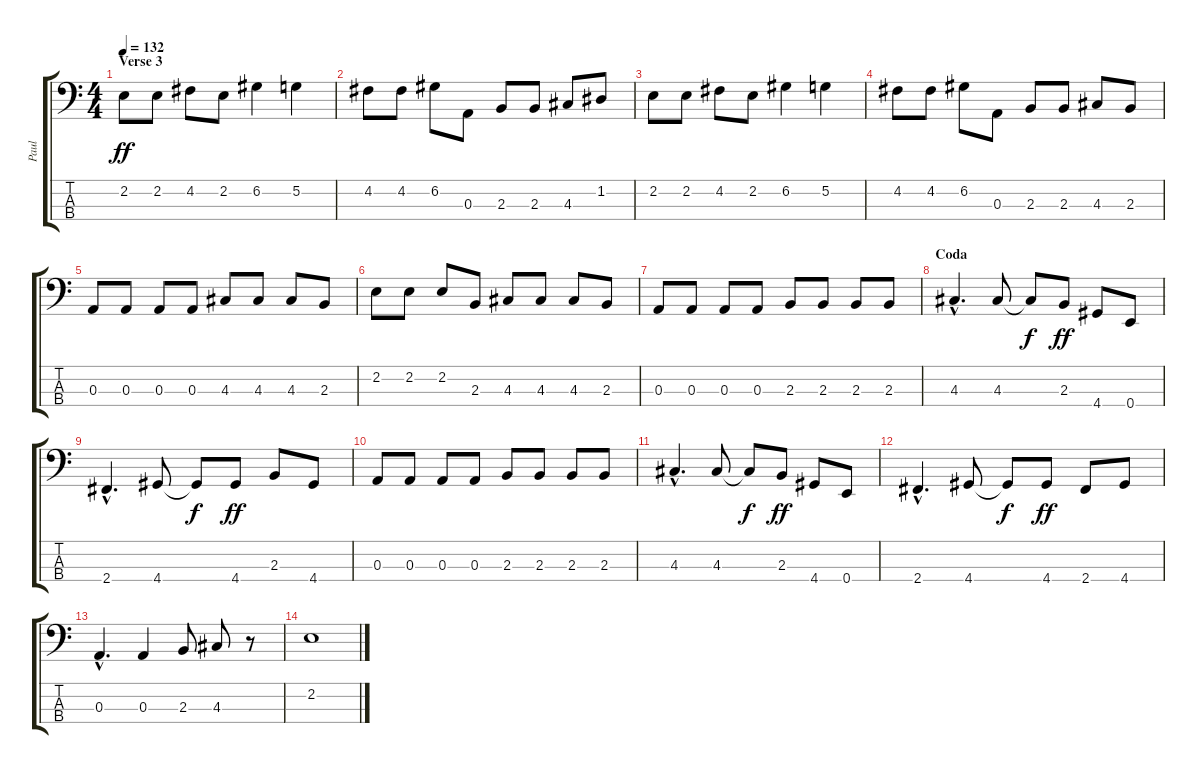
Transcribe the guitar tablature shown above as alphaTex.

\track ("Paul" "Paul") {instrument electricbasspick}
\staff {score tabs}
\tuning (G2 D2 A1 E1) {hide}
\ts (4 4)
\section ("" "Verse 3")
\tempo 132
\clef f4
\ks c
2.2.8{dy ff} 2.2.8 4.2.8 2.2.8 6.2.4 5.2.4 |
4.2.8 4.2.8 6.2.8 0.3.8 2.3.8 2.3.8 4.3.8 1.2.8 |
2.2.8 2.2.8 4.2.8 2.2.8 6.2.4 5.2.4 |
4.2.8 4.2.8 6.2.8 0.3.8 2.3.8 2.3.8 4.3.8 2.3.8 |
0.3.8 0.3.8 0.3.8 0.3.8 4.3.8 4.3.8 4.3.8 2.3.8 |
2.2.8 2.2.8 2.2.8 2.3.8 4.3.8 4.3.8 4.3.8 2.3.8 |
0.3.8 0.3.8 0.3.8 0.3.8 2.3.8 2.3.8 2.3.8 2.3.8 |
\section ("" "Coda")
4.3{hac}.4{d} 4.3.8 4.3{t}.8{dy f} 2.3.8{dy ff} 4.4.8 0.4.8 |
2.4{hac}.4{d} 4.4.8 4.4{t}.8{dy f} 4.4.8{dy ff} 2.3.8 4.4.8 |
0.3.8 0.3.8 0.3.8 0.3.8 2.3.8 2.3.8 2.3.8 2.3.8 |
4.3{hac}.4{d} 4.3.8 4.3{t}.8{dy f} 2.3.8{dy ff} 4.4.8 0.4.8 |
2.4{hac}.4{d} 4.4.8 4.4{t}.8{dy f} 4.4.8{dy ff} 2.4.8 4.4.8 |
0.3{hac}.4{d} 0.3.4 2.3.8 4.3.8 r.8 |
2.2.1
